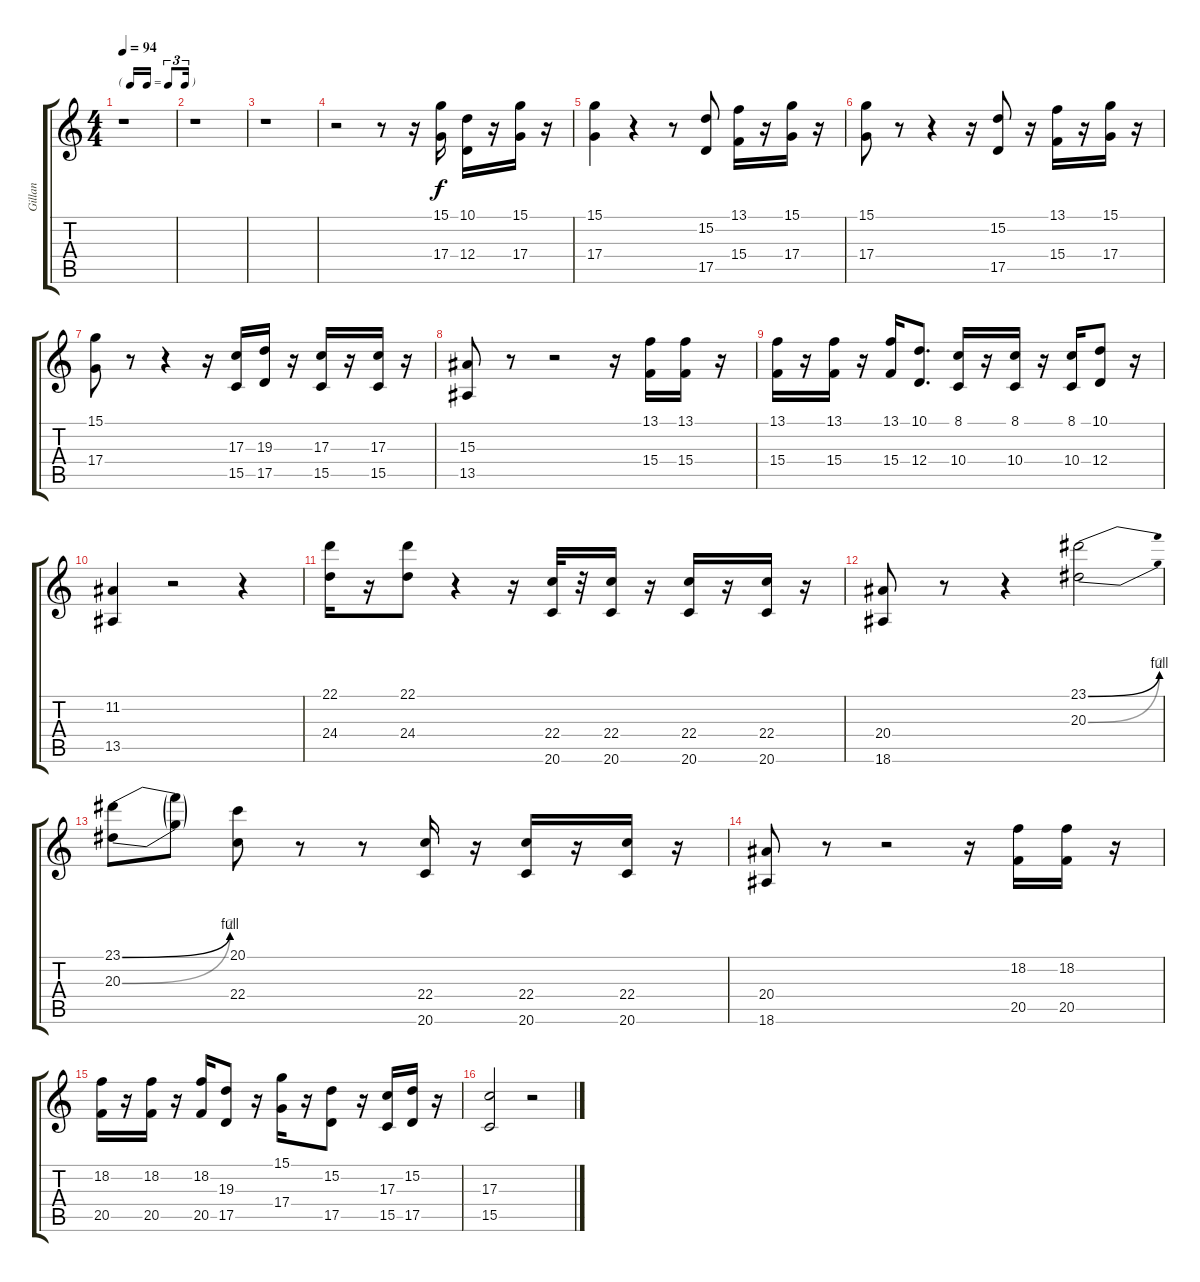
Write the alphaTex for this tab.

\track ("Gillan" "Gillan") {instrument lead6voice}
\staff {score tabs}
\tuning (E4 B3 G3 D3 A2 E2) {hide}
\ts (4 4)
\tf triplet16th
\tempo 94
\clef g2
\ks c
r.1{dy f} |
r.1 |
r.1 |
r.2 r.8 r.16 (15.1 17.4).16 (10.1 12.4).16 r.16 (15.1 17.4).16 r.16 |
(15.1 17.4).4 r.4 r.8 (15.2 17.5).8 (13.1 15.4).16 r.16 (15.1 17.4).16 r.16 |
(15.1 17.4).8 r.8 r.4 r.16 (15.2 17.5).8 r.16 (13.1 15.4).16 r.16 (15.1 17.4).16 r.16 |
(15.1 17.4).8 r.8 r.4 r.16 (17.3 15.5).16 (19.3 17.5).16 r.16 (17.3 15.5).16 r.16 (17.3 15.5).16 r.16 |
(15.3 13.5).8 r.8 r.2 r.16 (13.1 15.4).16 (13.1 15.4).16 r.16 |
(13.1 15.4).16 r.16 (13.1 15.4).16 r.16 (13.1 15.4).16 (10.1 12.4).8{d} (8.1 10.4).16 r.16 (8.1 10.4).16 r.16 (8.1 10.4).16 (10.1 12.4).8 r.16 |
(11.2 13.5).4 r.2 r.4 |
(22.1 24.4).16 r.16 (22.1 24.4).8 r.4 r.16 (22.4 20.6).32 r.32 (22.4 20.6).16 r.16 (22.4 20.6).16 r.16 (22.4 20.6).16 r.16 |
(20.4 18.6).8 r.8 r.4 (23.1{be (bend 0 0 60 4)} 20.3{be (bend 0 0 60 8)}).2 |
(23.1{be (bend 0 0 60 4)} 20.3{be (bend 0 0 60 8)}).8 (23.1{t} 20.3{t}).8 (20.1 22.4).8 r.8 r.8 (22.4 20.6).16 r.16 (22.4 20.6).16 r.16 (22.4 20.6).16 r.16 |
(20.4 18.6).8 r.8 r.2 r.16 (18.2 20.5).16 (18.2 20.5).16 r.16 |
(18.2 20.5).16 r.16 (18.2 20.5).16 r.16 (18.2 20.5).16 (19.3 17.5).8 r.16 (15.1 17.4).16 r.16 (15.2 17.5).8 r.16 (17.3 15.5).16 (15.2 17.5).16 r.16 |
(17.3 15.5).2 r.2
